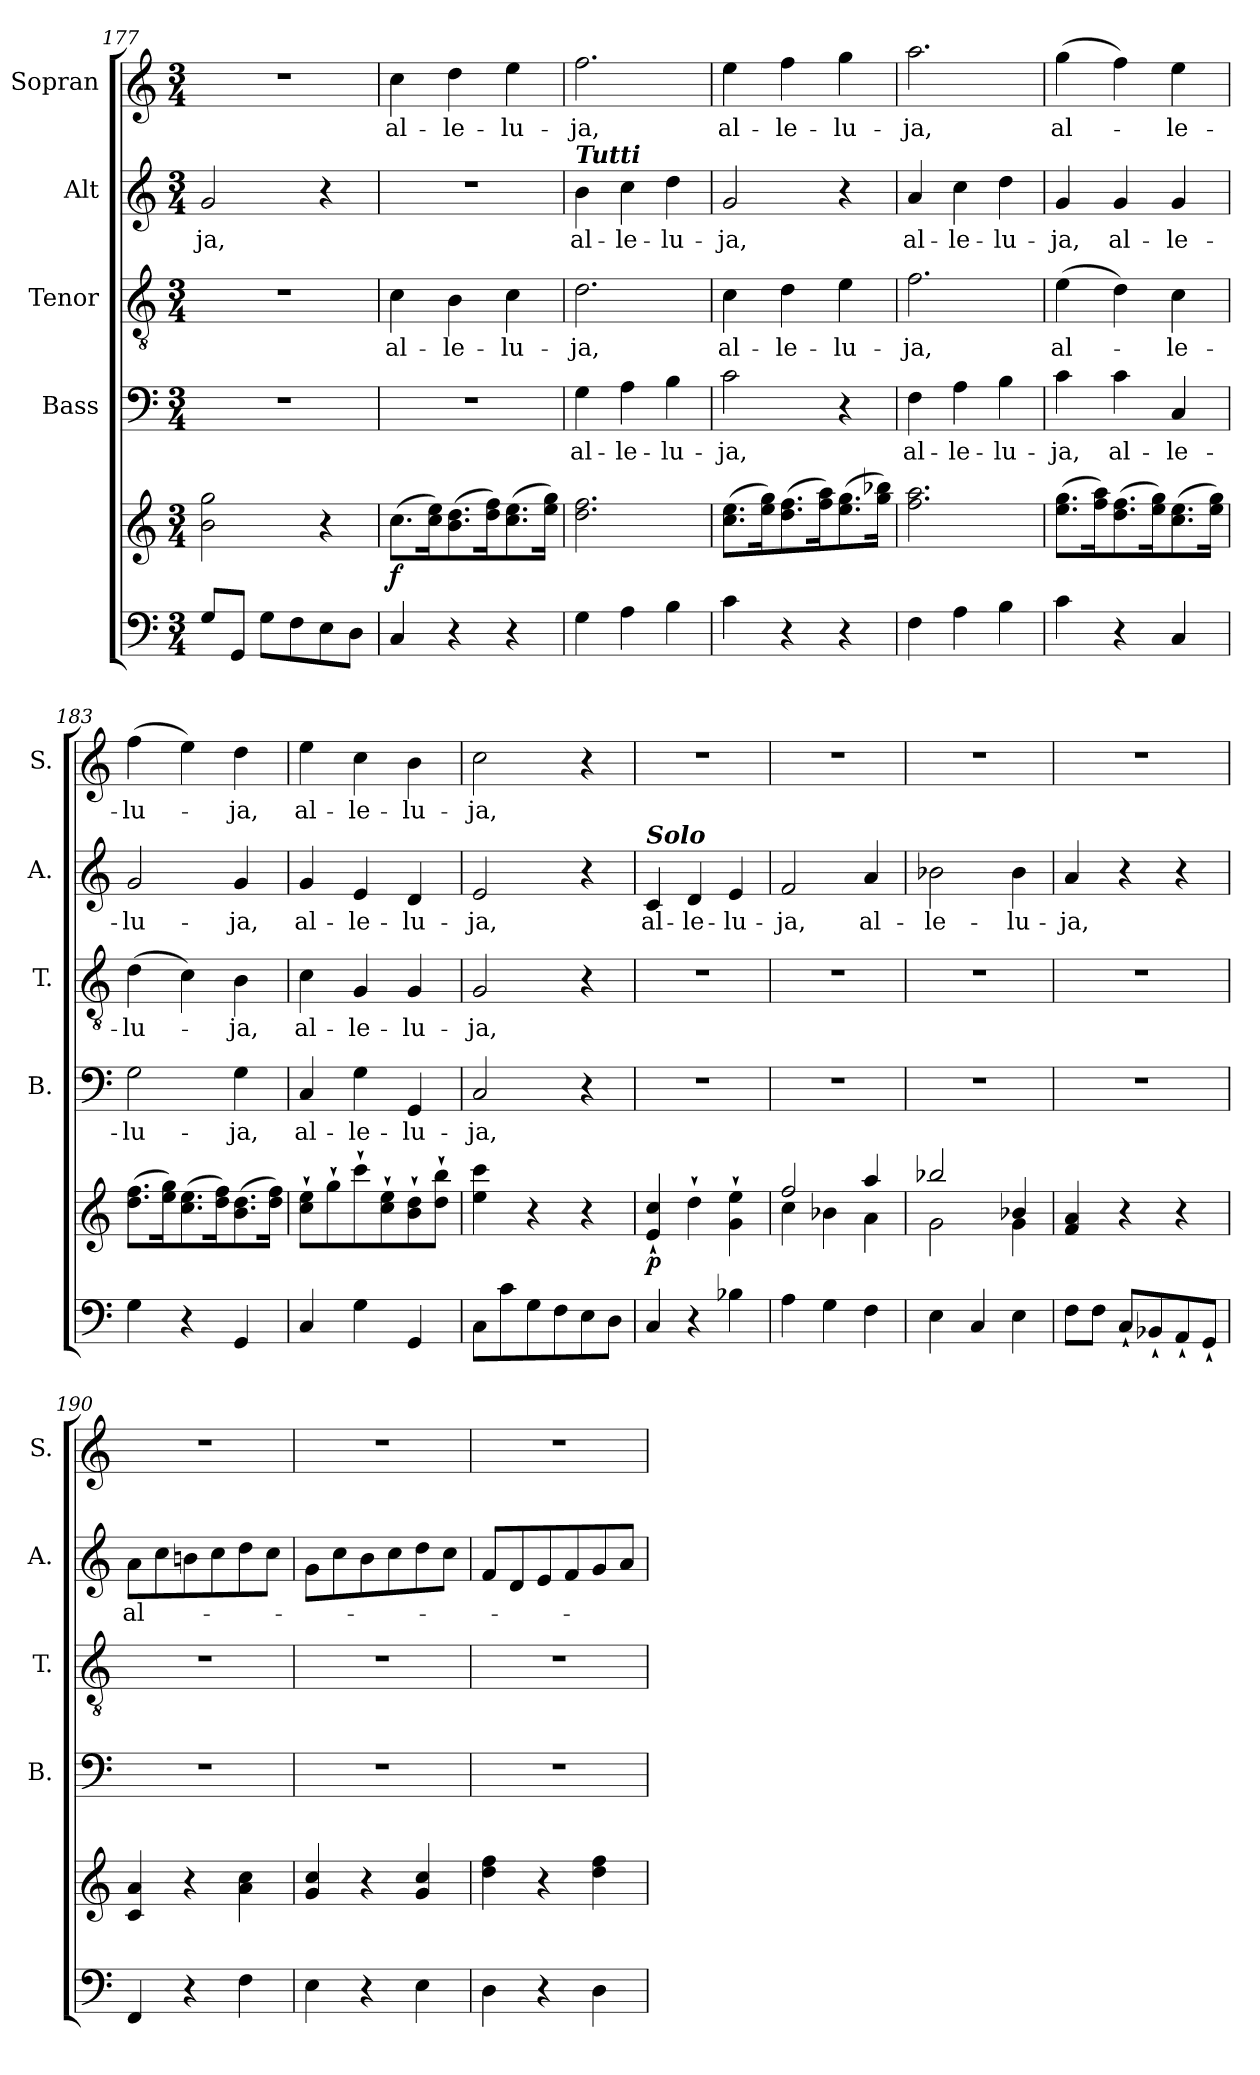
**kern	**kern	**dynam	**kern	**text	**kern	**text	**kern	**text	**kern	**text
*part5	*part5	*part5	*part4	*part4	*part3	*part3	*part2	*part2	*part1	*part1
*staff6	*staff5	*staff5/6	*staff4	*staff4	*staff3	*staff3	*staff2	*staff2	*staff1	*staff1
*	*	*	*I"Bass	*	*I"Tenor	*	*I"Alt	*	*I"Sopran	*
*	*	*	*I'B.	*	*I'T.	*	*I'A.	*	*I'S.	*
*clefF4	*clefG2	*	*clefF4	*	*clefGv2	*	*clefG2	*	*clefG2	*
*k[]	*k[]	*	*k[]	*	*k[]	*	*k[]	*	*k[]	*
*C:	*C:	*	*C:	*	*C:	*	*C:	*	*C:	*
*M3/4	*M3/4	*	*M3/4	*	*M3/4	*	*M3/4	*	*M3/4	*
=177	=177	=177	=177	=177	=177	=177	=177	=177	=177	=177
!	!	!	!	!	!	!	!	!LO:LY:b	!	!
8G/L	2b\ 2gg\	.	2.r	.	2.r	.	2g/	-ja,	2.r	.
8GG/J	.	.	.	.	.	.	.	.	.	.
8G\L	.	.	.	.	.	.	.	.	.	.
8F\	.	.	.	.	.	.	.	.	.	.
8E\	4r	.	.	.	.	.	4r	.	.	.
8D\J	.	.	.	.	.	.	.	.	.	.
=178	=178	=178	=178	=178	=178	=178	=178	=178	=178	=178
!	!	!LO:DY:b	!	!	!	!LO:LY:b	!	!	!	!LO:LY:b
4C/	(>8.cc\L	f	2.r	.	4c\	al-	2.r	.	4cc\	al-
.	16cc\ 16ee\k)	.	.	.	.	.	.	.	.	.
!	!	!	!	!	!	!LO:LY:b	!	!	!	!LO:LY:b
4r	(>8.b\ 8.dd\	.	.	.	4B\	-le-	.	.	4dd\	-le-
.	16dd\ 16ff\k)	.	.	.	.	.	.	.	.	.
!	!	!	!	!	!	!LO:LY:b	!	!	!	!LO:LY:b
4r	(>8.cc\ 8.ee\	.	.	.	4c\	-lu-	.	.	4ee\	-lu-
.	16ee\ 16gg\Jk)	.	.	.	.	.	.	.	.	.
=179	=179	=179	=179	=179	=179	=179	=179	=179	=179	=179
!	!	!	!	!	!	!	!LO:TX:a:Bi:t=Tutti	!	!	!
!	!	!	!	!LO:LY:b	!	!LO:LY:b	!	!LO:LY:b	!	!LO:LY:b
4G\	2.dd\ 2.ff\	.	4G\	al-	2.d\	-ja,	4b\	al-	2.ff\	-ja,
!	!	!	!	!LO:LY:b	!	!	!	!LO:LY:b	!	!
4A\	.	.	4A\	-le-	.	.	4cc\	-le-	.	.
!	!	!	!	!LO:LY:b	!	!	!	!LO:LY:b	!	!
4B\	.	.	4B\	-lu-	.	.	4dd\	-lu-	.	.
=180	=180	=180	=180	=180	=180	=180	=180	=180	=180	=180
!	!	!	!	!LO:LY:b	!	!LO:LY:b	!	!LO:LY:b	!	!LO:LY:b
4c\	(>8.cc\ 8.ee\L	.	2c\	-ja,	4c\	al-	2g/	-ja,	4ee\	al-
.	16ee\ 16gg\k)	.	.	.	.	.	.	.	.	.
!	!	!	!	!	!	!LO:LY:b	!	!	!	!LO:LY:b
4r	(>8.dd\ 8.ff\	.	.	.	4d\	-le-	.	.	4ff\	-le-
.	16ff\ 16aa\k)	.	.	.	.	.	.	.	.	.
!	!	!	!	!	!	!LO:LY:b	!	!	!	!LO:LY:b
4r	(>8.ee\ 8.gg\	.	4r	.	4e\	-lu-	4r	.	4gg\	-lu-
.	16gg\ 16bb-X\Jk)	.	.	.	.	.	.	.	.	.
=181	=181	=181	=181	=181	=181	=181	=181	=181	=181	=181
!	!	!	!	!LO:LY:b	!	!LO:LY:b	!	!LO:LY:b	!	!LO:LY:b
4F\	2.ff\ 2.aa\	.	4F\	al-	2.f\	-ja,	4a/	al-	2.aa\	-ja,
!	!	!	!	!LO:LY:b	!	!	!	!LO:LY:b	!	!
4A\	.	.	4A\	-le-	.	.	4cc\	-le-	.	.
!	!	!	!	!LO:LY:b	!	!	!	!LO:LY:b	!	!
4B\	.	.	4B\	-lu-	.	.	4dd\	-lu-	.	.
!!LO:LB:g=z
=182	=182	=182	=182	=182	=182	=182	=182	=182	=182	=182
!	!	!	!	!LO:LY:b	!	!LO:LY:b	!	!LO:LY:b	!	!LO:LY:b
4c\	(>8.ee\ 8.gg\L	.	4c\	-ja,	(>4e\	al-	4g/	-ja,	(>4gg\	al-
.	16ff\ 16aa\k)	.	.	.	.	.	.	.	.	.
!	!	!	!	!LO:LY:b	!	!	!	!LO:LY:b	!	!
4r	(>8.dd\ 8.ff\	.	4c\	al-	4d\)	.	4g/	al-	4ff\)	.
.	16ee\ 16gg\k)	.	.	.	.	.	.	.	.	.
!	!	!	!	!LO:LY:b	!	!LO:LY:b	!	!LO:LY:b	!	!LO:LY:b
4C/	(>8.cc\ 8.ee\	.	4C/	-le-	4c\	-le-	4g/	-le-	4ee\	-le-
.	16ee\ 16gg\Jk)	.	.	.	.	.	.	.	.	.
=183	=183	=183	=183	=183	=183	=183	=183	=183	=183	=183
!	!	!	!	!LO:LY:b	!	!LO:LY:b	!	!LO:LY:b	!	!LO:LY:b
4G\	(>8.dd\ 8.ff\L	.	2G\	-lu-	(>4d\	-lu-	2g/	-lu-	(>4ff\	-lu-
.	16ee\ 16gg\k)	.	.	.	.	.	.	.	.	.
4r	(>8.cc\ 8.ee\	.	.	.	4c\)	.	.	.	4ee\)	.
.	16dd\ 16ff\k)	.	.	.	.	.	.	.	.	.
!	!	!	!	!LO:LY:b	!	!LO:LY:b	!	!LO:LY:b	!	!LO:LY:b
4GG/	(>8.b\ 8.dd\	.	4G\	-ja,	4B\	-ja,	4g/	-ja,	4dd\	-ja,
.	16dd\ 16ff\Jk)	.	.	.	.	.	.	.	.	.
=184	=184	=184	=184	=184	=184	=184	=184	=184	=184	=184
!	!	!	!	!LO:LY:b	!	!LO:LY:b	!	!LO:LY:b	!	!LO:LY:b
4C/	8cc\`> 8ee\`>L	.	4C/	al-	4c\	al-	4g/	al-	4ee\	al-
.	8gg`>\	.	.	.	.	.	.	.	.	.
!	!	!	!	!LO:LY:b	!	!LO:LY:b	!	!LO:LY:b	!	!LO:LY:b
4G\	8ccc`>\	.	4G\	-le-	4G/	-le-	4e/	-le-	4cc\	-le-
.	8cc\`> 8ee\`>	.	.	.	.	.	.	.	.	.
!	!	!	!	!LO:LY:b	!	!LO:LY:b	!	!LO:LY:b	!	!LO:LY:b
4GG/	8b\`> 8dd\`>	.	4GG/	-lu-	4G/	-lu-	4d/	-lu-	4b\	-lu-
.	8dd\`> 8bb\`>J	.	.	.	.	.	.	.	.	.
=185	=185	=185	=185	=185	=185	=185	=185	=185	=185	=185
!	!	!	!	!LO:LY:b	!	!LO:LY:b	!	!LO:LY:b	!	!LO:LY:b
8C\L	4ee\ 4ccc\	.	2C/	-ja,	2G/	-ja,	2e/	-ja,	2cc\	-ja,
8c\	.	.	.	.	.	.	.	.	.	.
8G\	4r	.	.	.	.	.	.	.	.	.
8F\	.	.	.	.	.	.	.	.	.	.
8E\	4r	.	4r	.	4r	.	4r	.	4r	.
8D\J	.	.	.	.	.	.	.	.	.	.
=186	=186	=186	=186	=186	=186	=186	=186	=186	=186	=186
!	!	!	!	!	!	!	!LO:TX:a:Bi:t=Solo	!	!	!
!	!	!LO:DY:b	!	!	!	!	!	!LO:LY:b	!	!
4C/	4e/`< 4cc/`<	p	2.r	.	2.r	.	4c/	al-	2.r	.
!	!	!	!	!	!	!	!	!LO:LY:b	!	!
4r	4dd`>\	.	.	.	.	.	4d/	-le-	.	.
!	!	!	!	!	!	!	!	!LO:LY:b	!	!
4B-X\	4g\`> 4ee\`>	.	.	.	.	.	4e/	-lu-	.	.
=187	=187	=187	=187	=187	=187	=187	=187	=187	=187	=187
*	*^	*	*	*	*	*	*	*	*	*
!	!	!	!	!	!	!	!	!	!LO:LY:b	!	!
4A\	2ff/	4cc\	.	2.r	.	2.r	.	2f/	-ja,	2.r	.
4G\	.	4b-X\	.	.	.	.	.	.	.	.	.
!	!	!	!	!	!	!	!	!	!LO:LY:b	!	!
4F\	4aa/	4a\	.	.	.	.	.	4a/	al-	.	.
=188	=188	=188	=188	=188	=188	=188	=188	=188	=188	=188	=188
!	!	!	!	!	!	!	!	!	!LO:LY:b	!	!
4E\	2bb-X/	2g\	.	2.r	.	2.r	.	2b-X\	-le-	2.r	.
4C/	.	.	.	.	.	.	.	.	.	.	.
!	!	!	!	!	!	!	!	!	!LO:LY:b	!	!
4E\	4b-X/	4g\	.	.	.	.	.	4b-\	-lu-	.	.
!!LO:PB:g=z
=189	=189	=189	=189	=189	=189	=189	=189	=189	=189	=189	=189
!	!	!	!	!	!	!	!	!	!LO:LY:b	!	!
*	*v	*v	*	*	*	*	*	*	*	*	*
8F\L	4f/ 4a/	.	2.r	.	2.r	.	4a/	-ja,	2.r	.
8F\J	.	.	.	.	.	.	.	.	.	.
8C`</L	4r	.	.	.	.	.	4r	.	.	.
8BB-X`</	.	.	.	.	.	.	.	.	.	.
8AA`</	4r	.	.	.	.	.	4r	.	.	.
8GG`</J	.	.	.	.	.	.	.	.	.	.
=190	=190	=190	=190	=190	=190	=190	=190	=190	=190	=190
!	!	!	!	!	!	!	!	!LO:LY:b	!	!
4FF/	4c/ 4a/	.	2.r	.	2.r	.	8a\L	al-	2.r	.
.	.	.	.	.	.	.	8cc\	.	.	.
4r	4r	.	.	.	.	.	8bn\	.	.	.
.	.	.	.	.	.	.	8cc\	.	.	.
4F\	4a\ 4cc\	.	.	.	.	.	8dd\	.	.	.
.	.	.	.	.	.	.	8cc\J	.	.	.
=191	=191	=191	=191	=191	=191	=191	=191	=191	=191	=191
4E\	4g/ 4cc/	.	2.r	.	2.r	.	8g\L	.	2.r	.
.	.	.	.	.	.	.	8cc\	.	.	.
4r	4r	.	.	.	.	.	8b\	.	.	.
.	.	.	.	.	.	.	8cc\	.	.	.
4E\	4g/ 4cc/	.	.	.	.	.	8dd\	.	.	.
.	.	.	.	.	.	.	8cc\J	.	.	.
=192	=192	=192	=192	=192	=192	=192	=192	=192	=192	=192
4D\	4dd\ 4ff\	.	2.r	.	2.r	.	8f/L	.	2.r	.
.	.	.	.	.	.	.	8d/	.	.	.
4r	4r	.	.	.	.	.	8e/	.	.	.
.	.	.	.	.	.	.	8f/	.	.	.
4D\	4dd\ 4ff\	.	.	.	.	.	8g/	.	.	.
.	.	.	.	.	.	.	8a/J	.	.	.
=	=	=	=	=	=	=	=	=	=	=
*-	*-	*-	*-	*-	*-	*-	*-	*-	*-	*-
